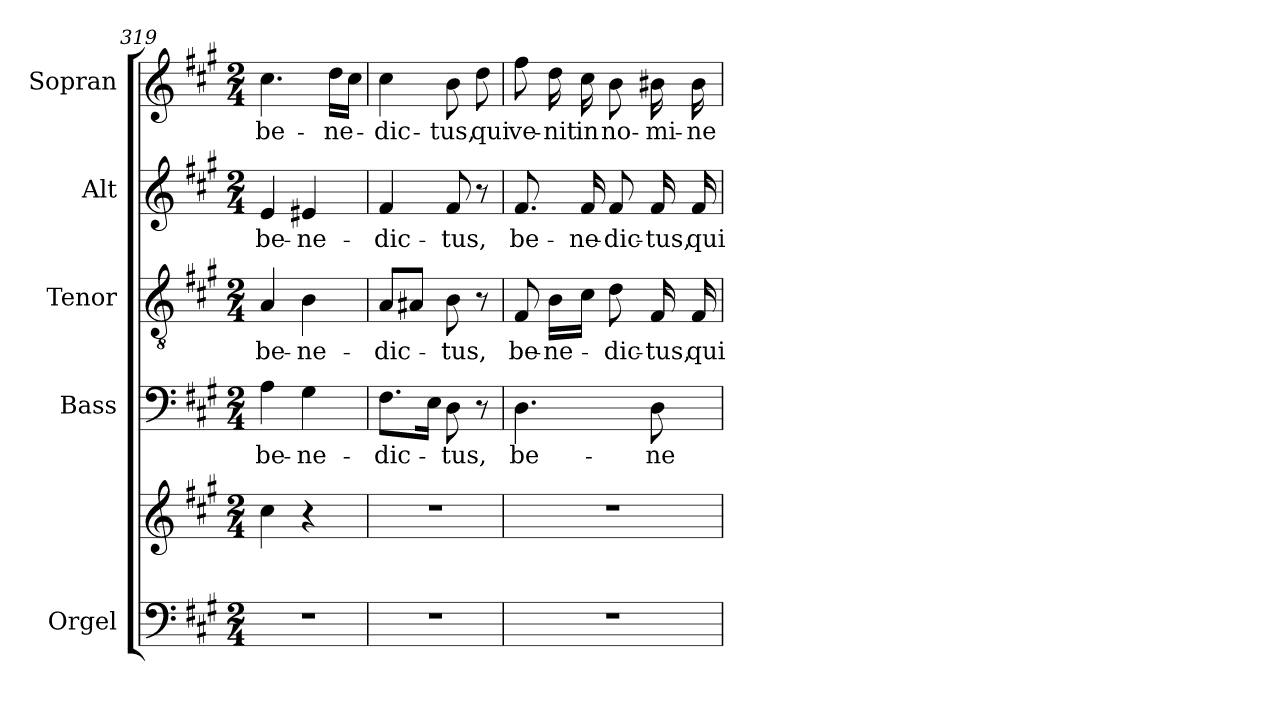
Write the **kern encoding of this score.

**kern	**kern	**kern	**text	**kern	**text	**kern	**text	**kern	**text
*part5	*part5	*part4	*part4	*part3	*part3	*part2	*part2	*part1	*part1
*staff6	*staff5	*staff4	*staff4	*staff3	*staff3	*staff2	*staff2	*staff1	*staff1
*I"Orgel	*	*I"Bass	*	*I"Tenor	*	*I"Alt	*	*I"Sopran	*
*I'Org.	*	*I'B.	*	*I'T.	*	*I'A.	*	*I'S.	*
*clefF4	*clefG2	*clefF4	*	*clefGv2	*	*clefG2	*	*clefG2	*
*k[f#c#g#]	*k[f#c#g#]	*k[f#c#g#]	*	*k[f#c#g#]	*	*k[f#c#g#]	*	*k[f#c#g#]	*
*A:	*A:	*A:	*	*A:	*	*A:	*	*A:	*
*M2/4	*M2/4	*M2/4	*	*M2/4	*	*M2/4	*	*M2/4	*
=319	=319	=319	=319	=319	=319	=319	=319	=319	=319
!	!	!	!LO:LY:b	!	!LO:LY:b	!	!LO:LY:b	!	!LO:LY:b
2r	4cc#\	4A\	be-	4A/	be-	4e/	be-	4.cc#\	be-
!	!	!	!LO:LY:b	!	!LO:LY:b	!	!LO:LY:b	!	!
.	4r	4G#\	-ne-	4B\	-ne-	4e#X/	-ne-	.	.
!	!	!	!	!	!	!	!	!	!LO:LY:b
.	.	.	.	.	.	.	.	16dd\LL	-ne-
.	.	.	.	.	.	.	.	16cc#\JJ	.
=320	=320	=320	=320	=320	=320	=320	=320	=320	=320
!	!	!	!LO:LY:b	!	!LO:LY:b	!	!LO:LY:b	!	!LO:LY:b
2r	2r	8.F#\L	-dic-	8A/L	-dic-	4f#/	-dic-	4cc#\	-dic-
.	.	.	.	8A#X/J	.	.	.	.	.
.	.	16E\Jk	.	.	.	.	.	.	.
!	!	!	!LO:LY:b	!	!LO:LY:b	!	!LO:LY:b	!	!LO:LY:b
.	.	8D\	-tus,	8B\	-tus,	8f#/	-tus,	8b\	-tus,
!	!	!	!	!	!	!	!	!	!LO:LY:b
.	.	8r	.	8r	.	8r	.	8dd\	qui
!!LO:LB:g=z
=321	=321	=321	=321	=321	=321	=321	=321	=321	=321
!	!	!	!LO:LY:b	!	!LO:LY:b	!	!LO:LY:b	!	!LO:LY:b
2r	2r	4.D\	be-	8F#/	be-	8.f#/	be-	8ff#\	ve-
!	!	!	!	!	!LO:LY:b	!	!	!	!LO:LY:b
.	.	.	.	16B\LL	-ne-	.	.	16dd\	-nit
!	!	!	!	!	!	!	!LO:LY:b	!	!LO:LY:b
.	.	.	.	16c#\JJ	.	16f#/	-ne-	16cc#\	in
!	!	!	!	!	!LO:LY:b	!	!LO:LY:b	!	!LO:LY:b
.	.	.	.	8d\	-dic-	8f#/	-dic-	8b\	no-
!	!	!	!LO:LY:b	!	!LO:LY:b	!	!LO:LY:b	!	!LO:LY:b
.	.	8D\	-ne-	16F#/	-tus,	16f#/	-tus,	16b#X\	-mi-
!	!	!	!	!	!LO:LY:b	!	!LO:LY:b	!	!LO:LY:b
.	.	.	.	16F#/	qui	16f#/	qui	16b#\	-ne
=	=	=	=	=	=	=	=	=	=
*-	*-	*-	*-	*-	*-	*-	*-	*-	*-
